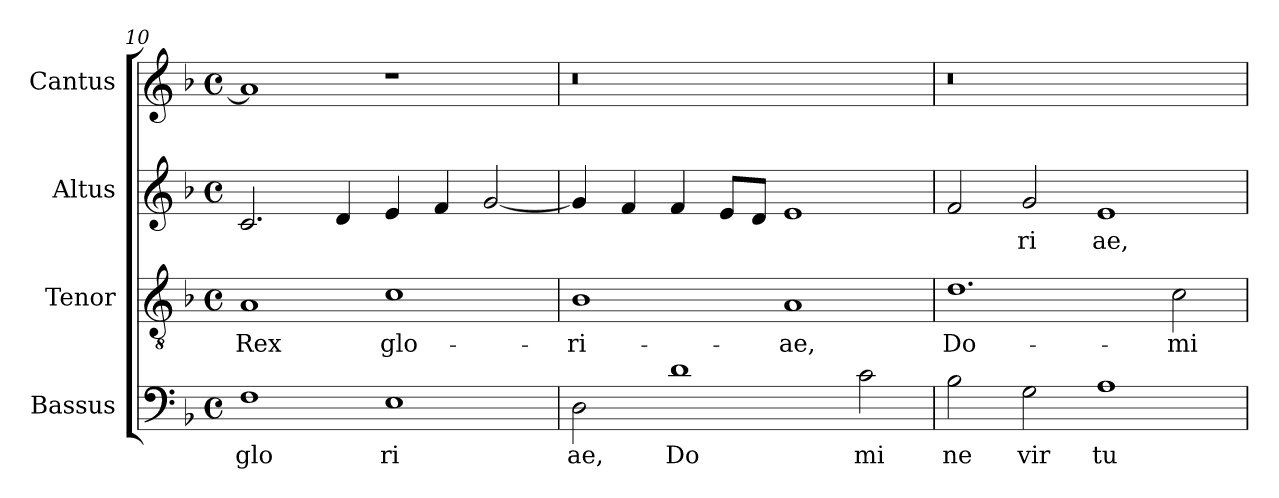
**kern	**text	**kern	**text	**kern	**text	**kern
*part4	*part4	*part3	*part3	*part2	*part2	*part1
*staff4	*staff4	*staff3	*staff3	*staff2	*staff2	*staff1
*I"Bassus	*	*I"Tenor	*	*I"Altus	*	*I"Cantus
*clefF4	*	*clefGv2	*	*clefG2	*	*clefG2
*k[b-]	*	*k[b-]	*	*k[b-]	*	*k[b-]
*F:	*	*F:	*	*F:	*	*F:
*M4/4	*	*M4/4	*	*M4/4	*	*M4/4
*met(c)	*	*met(c)	*	*met(c)	*	*met(c)
=10	=10	=10	=10	=10	=10	=10
!	!LO:LY:b:cj	!	!LO:LY:b:cj	!	!	!
1F	glo	1A	Rex	2.c/	.	1a]
.	.	.	.	4d/	.	.
!	!LO:LY:b:cj	!	!LO:LY:b:cj	!	!	!
1E	ri	1c	glo-	4e/	.	1r
.	.	.	.	4f/	.	.
.	.	.	.	[<2g/	.	.
=11	=11	=11	=11	=11	=11	=11
!	!LO:LY:b:cj	!	!LO:LY:b:cj	!	!	!
2D\	ae,	1B-	-ri-	4g/]	.	0r
.	.	.	.	4f/	.	.
!	!LO:LY:b:cj	!	!	!	!	!
1d	Do	.	.	4f/	.	.
.	.	.	.	8e/L	.	.
.	.	.	.	8d/J	.	.
!	!	!	!LO:LY:b:cj	!	!	!
.	.	1A	-ae,	1e	.	.
!	!LO:LY:b:cj	!	!	!	!	!
2c\	mi	.	.	.	.	.
=12	=12	=12	=12	=12	=12	=12
!	!LO:LY:b:cj	!	!LO:LY:b:cj	!	!	!
2B-\	ne	1.d	Do-	2f/	.	0r
!	!LO:LY:b:cj	!	!	!	!LO:LY:b:cj	!
2G\	vir	.	.	2g/	ri	.
!	!LO:LY:b:cj	!	!	!	!LO:LY:b:cj	!
1A	tu	.	.	1e	ae,	.
!	!	!	!LO:LY:b:cj	!	!	!
.	.	2c\	-mi-	.	.	.
=	=	=	=	=	=	=
*-	*-	*-	*-	*-	*-	*-
